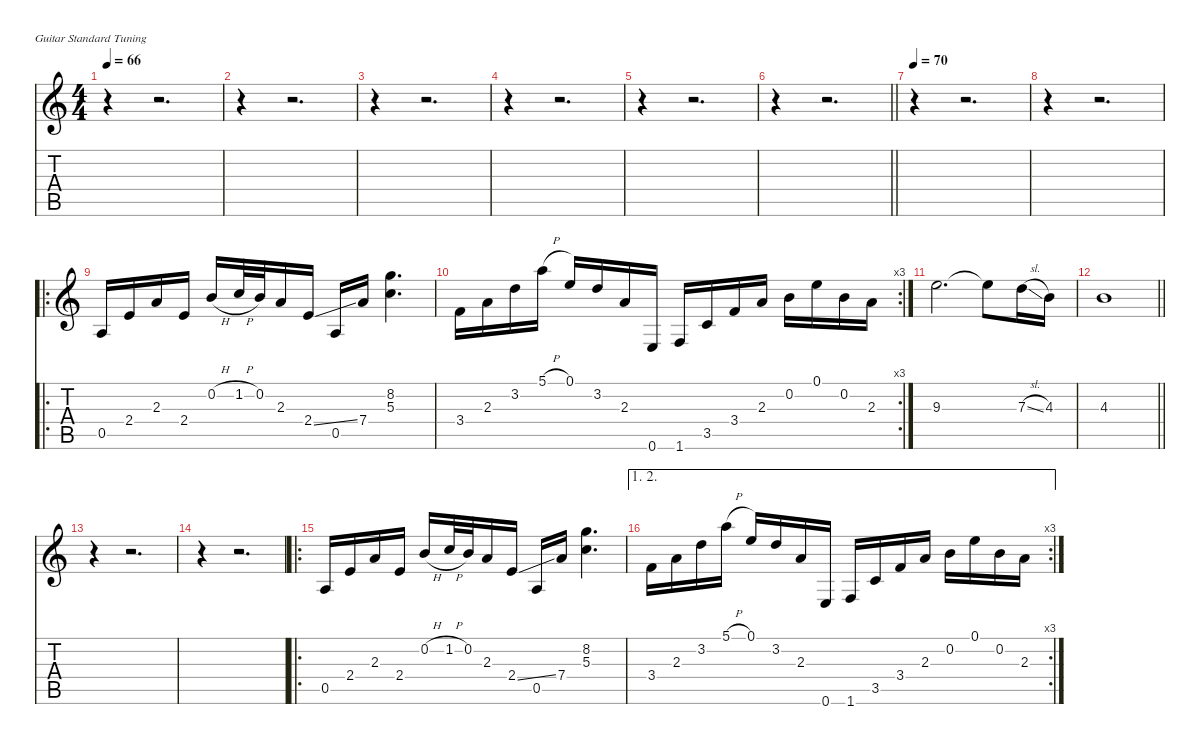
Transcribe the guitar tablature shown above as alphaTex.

\defaultSystemsLayout 4
\hideDynamics
\bracketExtendMode nobrackets
\singleTrackTrackNamePolicy hidden
\multiTrackTrackNamePolicy hidden
\firstSystemTrackNameMode fullname
\otherSystemsTrackNameOrientation horizontal
\track ("Guitar 2" "jz.guit.") {instrument electricguitarjazz}
\staff {score tabs}
\tuning (E4 B3 G3 D3 A2 E2)
\ts (4 4)
\beaming (8 2 2 2 2)
\tempo 66
\clef g2
\ks c
r.4{dy f instrument electricguitarjazz beam Down} r.2{d beam Down} |
r.4{beam Down} r.2{d beam Down} |
r.4{beam Down} r.2{d beam Down} |
r.4{beam Down} r.2{d beam Down} |
r.4{beam Down} r.2{d beam Down} |
\barLineRight lightlight
r.4{beam Down} r.2{d beam Down} |
\tempo 70
r.4{beam Down} r.2{d beam Down} |
r.4{beam Down} r.2{d beam Down} |
\ro
0.5.16{beam Up} 2.4.16{beam Up} 2.3.16{beam Up} 2.4.16{beam Up} 0.2{h}.16{beam Up} 1.2{h}.32{beam Up} 0.2.32{beam Up} 2.3.16{beam Up} 2.4{ss}.16{beam Up} 0.5.16{beam Up} 7.4.16{beam Up} (8.2 5.3).4{d beam Down} |
\rc 3
3.4.16{beam Down} 2.3.16{beam Down} 3.2.16{beam Down} 5.1{h}.16{beam Down} 0.1.16{beam Up} 3.2.16{beam Up} 2.3.16{beam Up} 0.6.16{beam Up} 1.6.16{dy ff beam Up} 3.5.16{dy f beam Up} 3.4.16{beam Up} 2.3.16{beam Up} 0.2.16{beam Down} 0.1.16{beam Down} 0.2.16{beam Down} 2.3.16{beam Down} |
9.3.2{d dy fff beam Down} 9.3{t}.8{dy f beam Down} 7.3{sl}.16{dy fff beam Down} 4.3.16{beam Down} |
\barLineRight lightlight
4.3.1{beam Down} |
r.4{beam Down} r.2{d beam Down} |
r.4{beam Down} r.2{d beam Down} |
\ro
0.5.16{dy ff beam Up} 2.4.16{dy f beam Up} 2.3.16{beam Up} 2.4.16{beam Up} 0.2{h}.16{beam Up} 1.2{h}.32{beam Up} 0.2.32{beam Up} 2.3.16{beam Up} 2.4{ss}.16{beam Up} 0.5.16{beam Up} 7.4.16{beam Up} (8.2 5.3).4{d beam Down} |
\ae (1 2)
\rc 3
3.4.16{beam Down} 2.3.16{beam Down} 3.2.16{beam Down} 5.1{h}.16{beam Down} 0.1.16{beam Up} 3.2.16{beam Up} 2.3.16{beam Up} 0.6.16{beam Up} 1.6.16{dy ff beam Up} 3.5.16{dy f beam Up} 3.4.16{beam Up} 2.3.16{beam Up} 0.2.16{beam Down} 0.1.16{beam Down} 0.2.16{beam Down} 2.3.16{beam Down}
